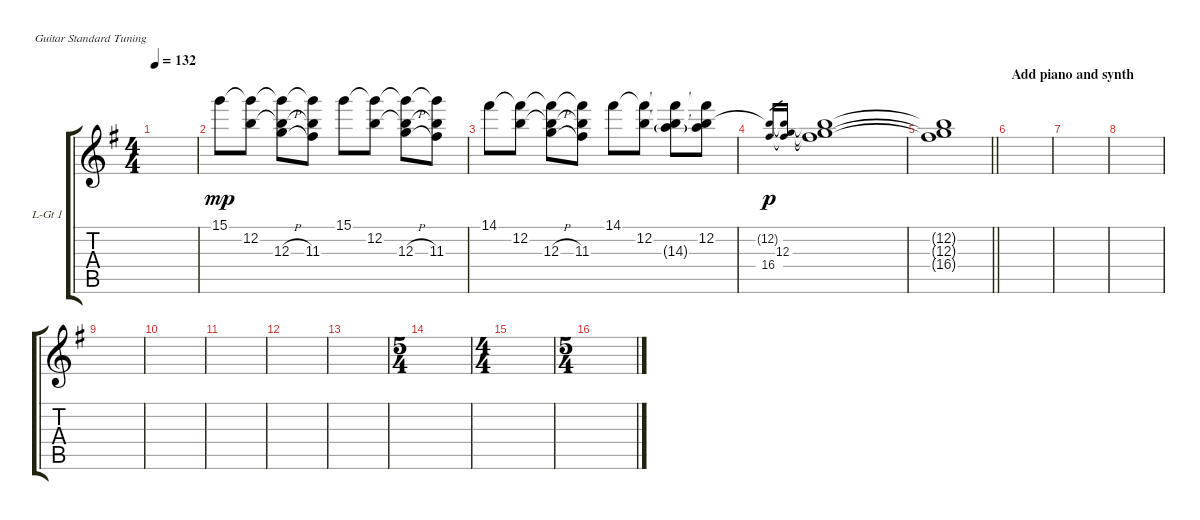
\bracketExtendMode groupsimilarinstruments
\firstSystemTrackNameOrientation horizontal
\otherSystemsTrackNameOrientation horizontal
\track ("Lead Guitar 1" "L-Gt 1") {instrument overdrivenguitar}
\staff {score tabs}
\tuning (E4 B3 G3 D3 A2 E2)
\ts (4 4)
\tempo 132
\clef g2
\scale
0.333333
\ks g
|
\scale
0.333333 15.1.8{dy mp} (12.2 15.1{t}).8 (12.3{h} 15.1{t} 12.2{t}).8 (11.3 15.1{t} 12.2{t}).8 15.1.8 (12.2 15.1{t}).8 (12.3{h} 15.1{t} 12.2{t}).8 (11.3 15.1{t} 12.2{t}).8 |
\scale
0.333333 14.1.8 (12.2 14.1{t}).8 (12.3{h} 14.1{t} 12.2{t}).8 (11.3 14.1{t} 12.2{t}).8 14.1.8 (12.2 14.1{t}).8 (14.3{g} 14.1{t} 12.2{t}).8 (12.2 14.3{t} 14.1{t}).8 |
\scale
0.333333 (16.4 12.2{t}).16{gr dy p} (12.3 16.4{t} 12.2{t}).16{gr} (12.3{t} 12.2{t} 16.4{t}).1 |
\scale
0.333333
\barLineRight lightlight
(12.3{t} 12.2{t} 16.4{t}).1 |
\section ("" "Add piano and synth")
\scale
0.333333 |
\scale
0.333333 |
\scale
0.333333 |
\scale
0.333333 |
\scale
0.333333 |
\scale
0.333333 |
\scale
0.333333 |
\scale
0.192547 |
\ts (5 4)
\scale
0.403727 |
\ts (4 4)
\scale
0.403727 |
\ts (5 4)
\scale
0.333333
